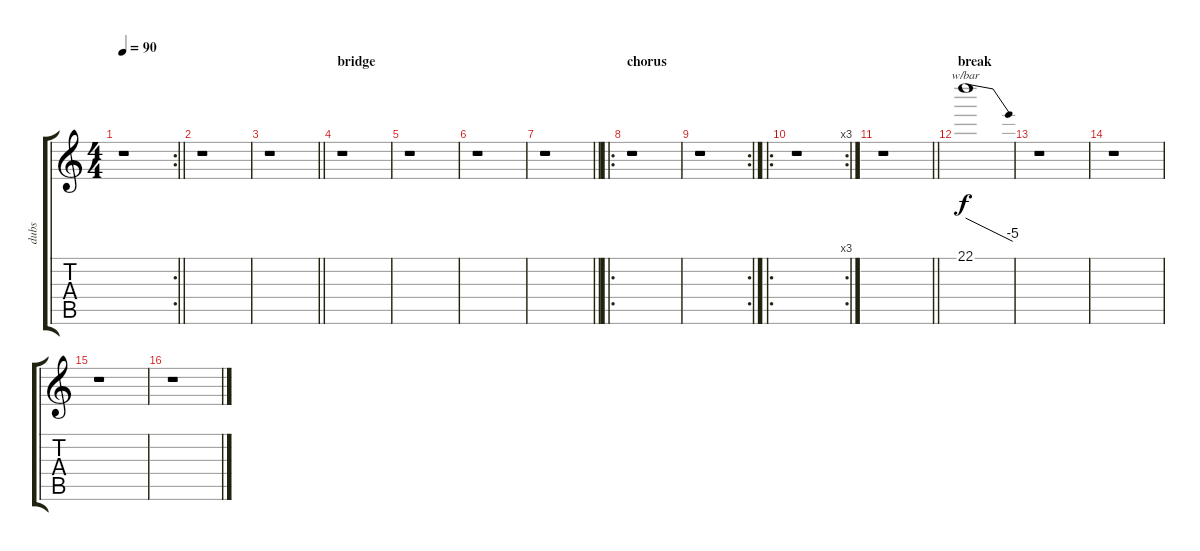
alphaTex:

\track ("dubs" "dubs") {instrument distortionguitar}
\staff {score tabs}
\tuning (E4 B3 G3 D3 A2 D2) {hide}
\rc 2
\ts (4 4)
\tempo 90
\clef g2
\barLineRight lightlight
\ks c
r.1{dy f} |
r.1 |
\barLineRight lightlight
r.1 |
\section ("" "bridge")
r.1 |
r.1 |
r.1 |
\barLineRight lightlight
r.1 |
\ro
\section ("" "chorus")
r.1 |
\rc 2
r.1 |
\ro
\rc 3
r.1 |
\barLineRight lightlight
r.1 |
\section ("" "break")
22.1.1{tbe (dive default 0 0 60 -20)} |
r.1 |
r.1 |
r.1 |
r.1
